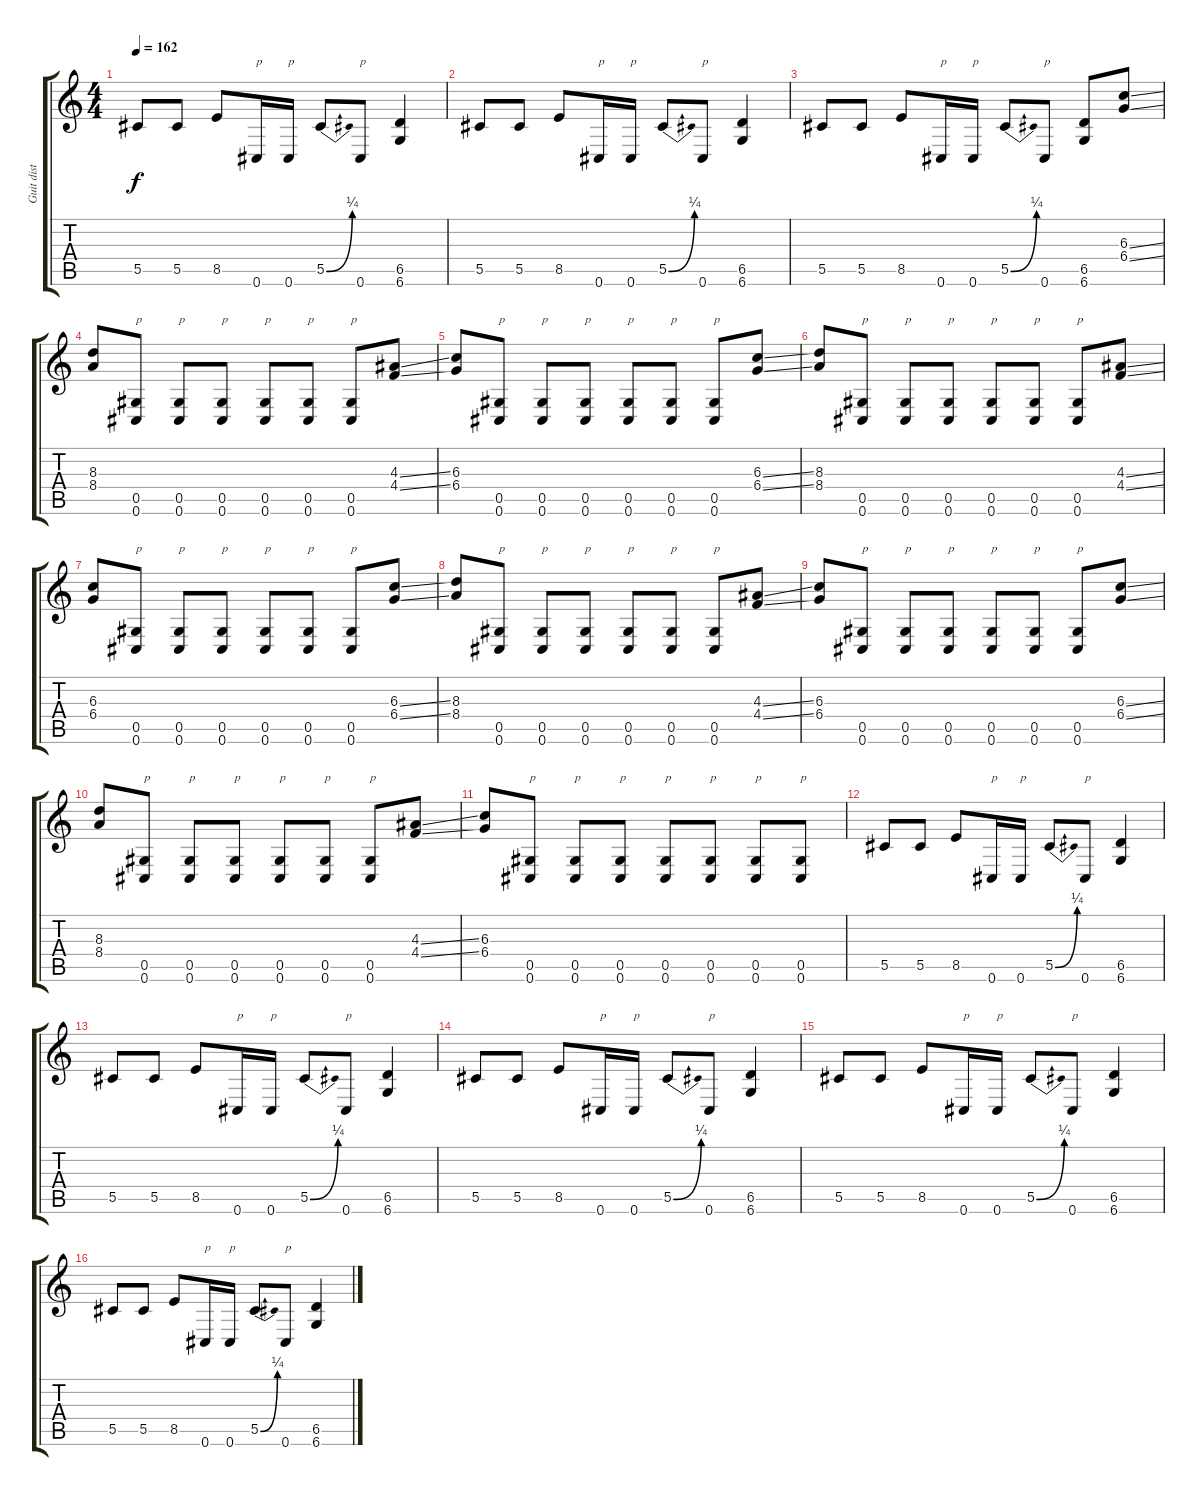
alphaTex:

\track ("Guit dist 2" "Guit dist ") {instrument distortionguitar}
\staff {score tabs}
\tuning (Eb4 Bb3 Gb3 Db3 Ab2 Db2) {hide}
\ts (4 4)
\tempo 162
\clef g2
\ks c
5.5.8{dy f} 5.5.8 8.5.8 0.6.16{txt "p"} 0.6.16{txt "p"} 5.5{be (bend 0 0 60 1)}.8 0.6.8{txt "p"} (6.5 6.6).4 |
5.5.8 5.5.8 8.5.8 0.6.16{txt "p"} 0.6.16{txt "p"} 5.5{be (bend 0 0 60 1)}.8 0.6.8{txt "p"} (6.5 6.6).4 |
5.5.8 5.5.8 8.5.8 0.6.16{txt "p"} 0.6.16{txt "p"} 5.5{be (bend 0 0 60 1)}.8 0.6.8{txt "p"} (6.5 6.6).8 (6.3{ss} 6.4{ss}).8 |
(8.3 8.4).8 (0.5 0.6).8{txt "p"} (0.5 0.6).8{txt "p"} (0.5 0.6).8{txt "p"} (0.5 0.6).8{txt "p"} (0.5 0.6).8{txt "p"} (0.5 0.6).8{txt "p"} (4.3{ss} 4.4{ss}).8 |
(6.3 6.4).8 (0.5 0.6).8{txt "p"} (0.5 0.6).8{txt "p"} (0.5 0.6).8{txt "p"} (0.5 0.6).8{txt "p"} (0.5 0.6).8{txt "p"} (0.5 0.6).8{txt "p"} (6.3{ss} 6.4{ss}).8 |
(8.3 8.4).8 (0.5 0.6).8{txt "p"} (0.5 0.6).8{txt "p"} (0.5 0.6).8{txt "p"} (0.5 0.6).8{txt "p"} (0.5 0.6).8{txt "p"} (0.5 0.6).8{txt "p"} (4.3{ss} 4.4{ss}).8 |
(6.3 6.4).8 (0.5 0.6).8{txt "p"} (0.5 0.6).8{txt "p"} (0.5 0.6).8{txt "p"} (0.5 0.6).8{txt "p"} (0.5 0.6).8{txt "p"} (0.5 0.6).8{txt "p"} (6.3{ss} 6.4{ss}).8 |
(8.3 8.4).8 (0.5 0.6).8{txt "p"} (0.5 0.6).8{txt "p"} (0.5 0.6).8{txt "p"} (0.5 0.6).8{txt "p"} (0.5 0.6).8{txt "p"} (0.5 0.6).8{txt "p"} (4.3{ss} 4.4{ss}).8 |
(6.3 6.4).8 (0.5 0.6).8{txt "p"} (0.5 0.6).8{txt "p"} (0.5 0.6).8{txt "p"} (0.5 0.6).8{txt "p"} (0.5 0.6).8{txt "p"} (0.5 0.6).8{txt "p"} (6.3{ss} 6.4{ss}).8 |
(8.3 8.4).8 (0.5 0.6).8{txt "p"} (0.5 0.6).8{txt "p"} (0.5 0.6).8{txt "p"} (0.5 0.6).8{txt "p"} (0.5 0.6).8{txt "p"} (0.5 0.6).8{txt "p"} (4.3{ss} 4.4{ss}).8 |
(6.3 6.4).8 (0.5 0.6).8{txt "p"} (0.5 0.6).8{txt "p"} (0.5 0.6).8{txt "p"} (0.5 0.6).8{txt "p"} (0.5 0.6).8{txt "p"} (0.5 0.6).8{txt "p"} (0.5 0.6).8{txt "p"} |
5.5.8 5.5.8 8.5.8 0.6.16{txt "p"} 0.6.16{txt "p"} 5.5{be (bend 0 0 60 1)}.8 0.6.8{txt "p"} (6.5 6.6).4 |
5.5.8 5.5.8 8.5.8 0.6.16{txt "p"} 0.6.16{txt "p"} 5.5{be (bend 0 0 60 1)}.8 0.6.8{txt "p"} (6.5 6.6).4 |
5.5.8 5.5.8 8.5.8 0.6.16{txt "p"} 0.6.16{txt "p"} 5.5{be (bend 0 0 60 1)}.8 0.6.8{txt "p"} (6.5 6.6).4 |
5.5.8 5.5.8 8.5.8 0.6.16{txt "p"} 0.6.16{txt "p"} 5.5{be (bend 0 0 60 1)}.8 0.6.8{txt "p"} (6.5 6.6).4 |
5.5.8 5.5.8 8.5.8 0.6.16{txt "p"} 0.6.16{txt "p"} 5.5{be (bend 0 0 60 1)}.8 0.6.8{txt "p"} (6.5 6.6).4
